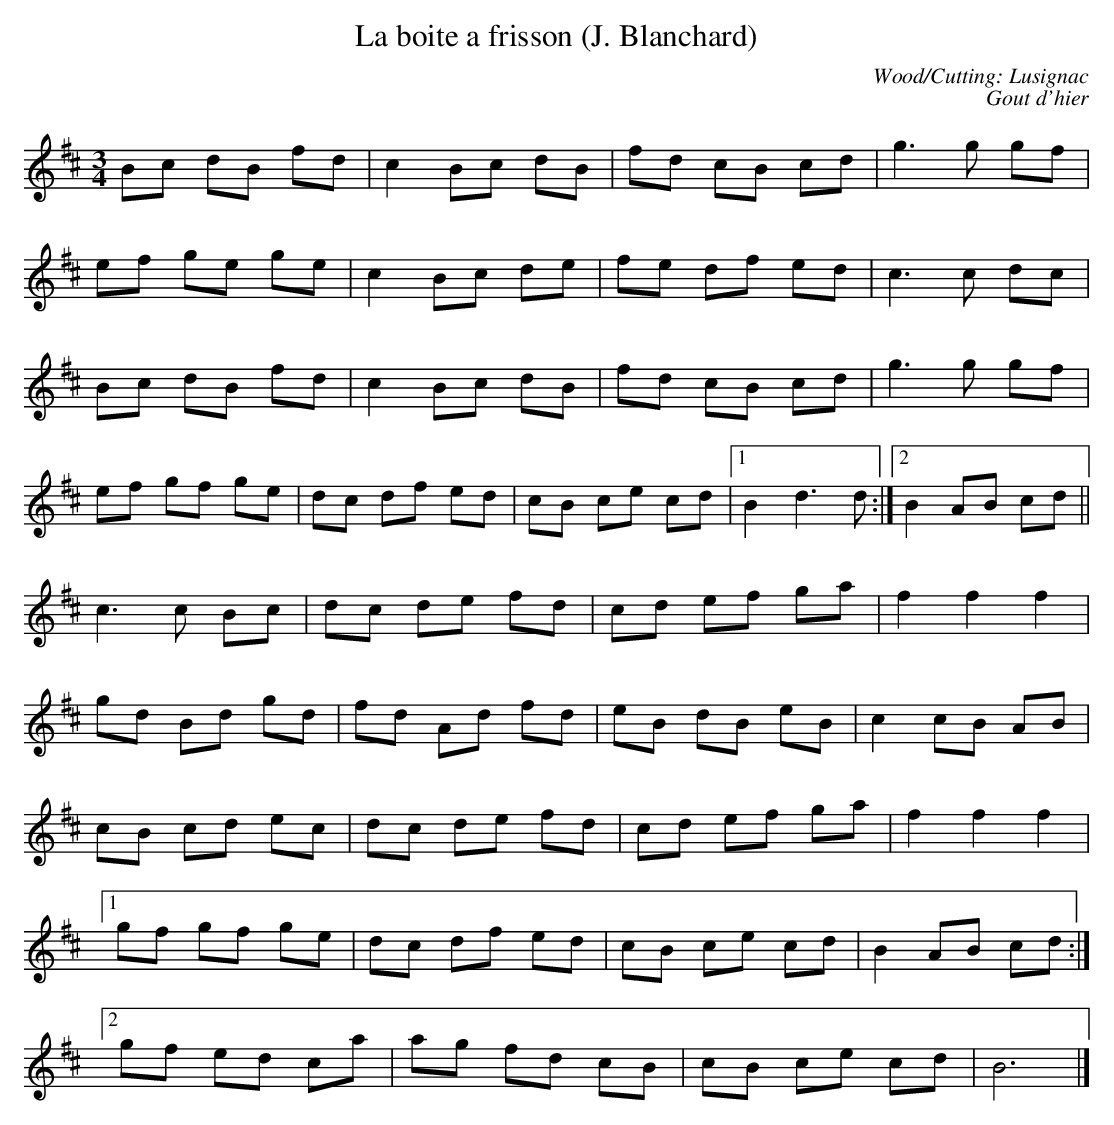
X:1
T:La boite a frisson (J. Blanchard)
C:Wood/Cutting: Lusignac
C:Gout d'hier
L:1/8
M:3/4
K:B Minor
   Bc dB fd|c2 Bc dB|fd cB cd|   g3  g gf |
   ef ge ge|c2 Bc de|fe df ed|   c3  c dc |
   Bc dB fd|c2 Bc dB|fd cB cd|   g3  g gf |
   ef gf ge|dc df ed|cB ce cd|[1 B2 d3  d:|\
                              [2 B2 AB cd||
   c3  c Bc|dc de fd|cd ef ga|   f2 f2 f2 |
   gd Bd gd|fd Ad fd|eB dB eB|   c2 cB AB |
   cB cd ec|dc de fd|cd ef ga|   f2 f2 f2 |
[1 gf gf ge|dc df ed|cB ce cd|   B2 AB cd:|
[2 gf ed ca|ag fd cB|cB ce cd|   B6      |]
